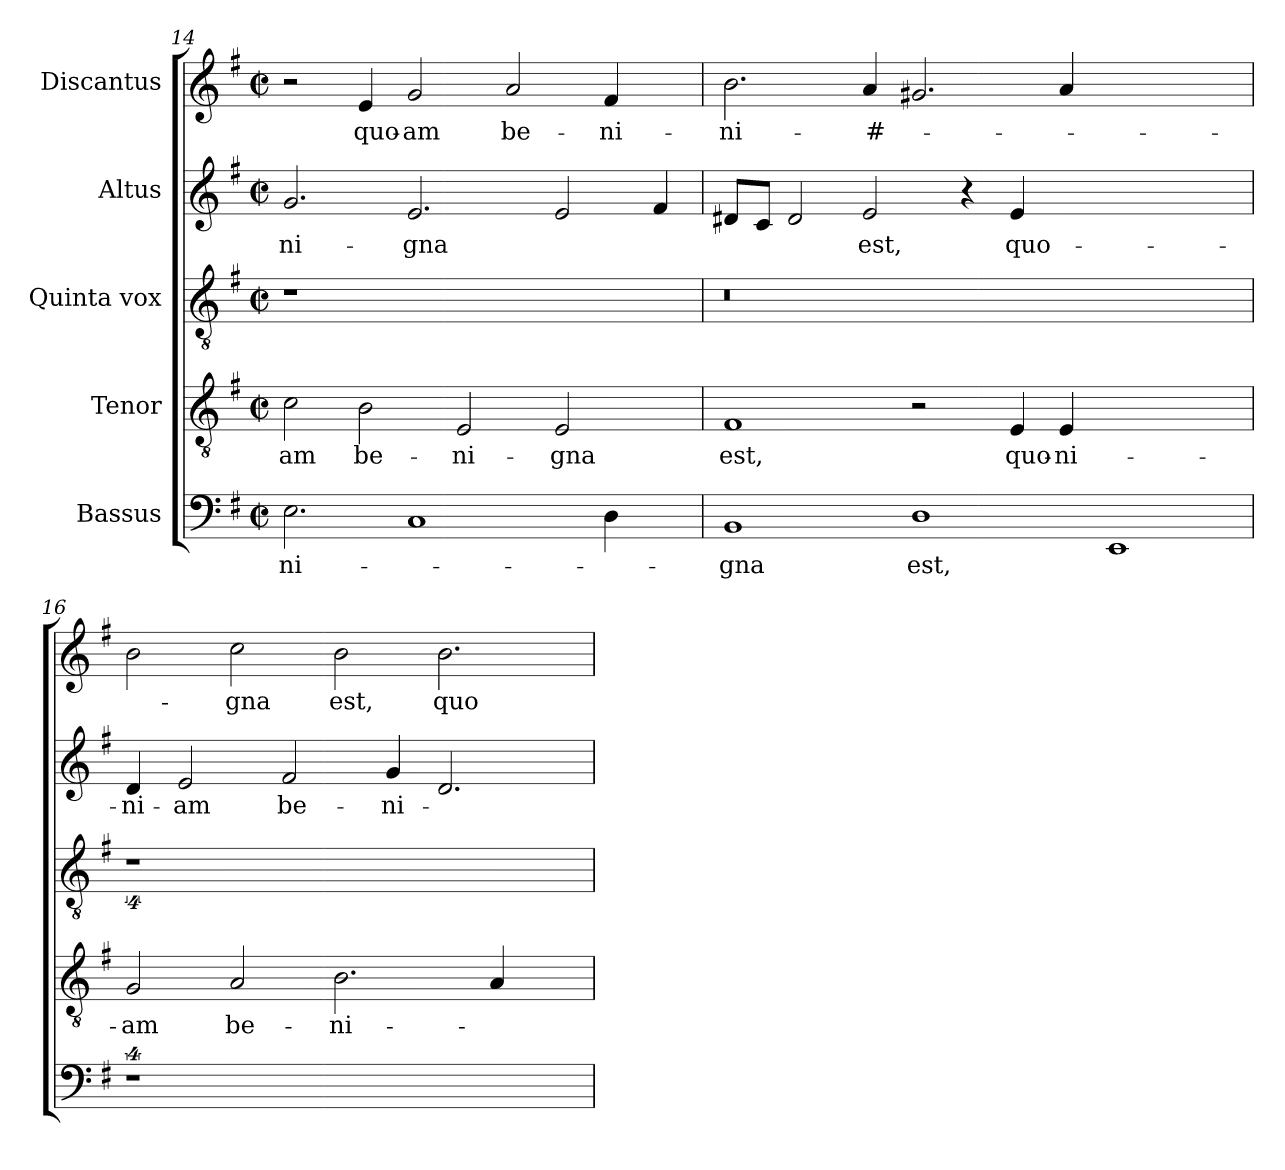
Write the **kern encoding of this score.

**kern	**text	**kern	**text	**kern	**kern	**text	**kern	**text
*part5	*part5	*part4	*part4	*part3	*part2	*part2	*part1	*part1
*staff5	*staff5	*staff4	*staff4	*staff3	*staff2	*staff2	*staff1	*staff1
*I"Bassus	*	*I"Tenor	*	*I"Quinta vox	*I"Altus	*	*I"Discantus	*
*clefF4	*	*clefGv2	*	*clefGv2	*clefG2	*	*clefG2	*
*k[f#]	*	*k[f#]	*	*k[f#]	*k[f#]	*	*k[f#]	*
*G:	*	*G:	*	*G:	*G:	*	*G:	*
*M2/2	*	*M2/2	*	*M2/2	*M2/2	*	*M2/2	*
*met(c|)	*	*met(c|)	*	*met(c|)	*met(c|)	*	*met(c|)	*
=14	=14	=14	=14	=14	=14	=14	=14	=14
!	!LO:LY:b:cj	!	!LO:LY:b:cj	!	!	!LO:LY:b:cj	!	!
2.E\	-ni-	2c\	-am	1r	2.g/	-ni-	2r	.
!	!	!	!LO:LY:b:cj	!	!	!	!	!LO:LY:b:cj
.	.	2B\	be-	.	.	.	4e/	quo-
!	!	!	!	!	!	!LO:LY:b:cj	!	!LO:LY:b:cj
1C	.	.	.	.	2.e/	-gna	2g/	-am
!	!	!	!LO:LY:b:cj	!	!	!	!	!
.	.	2E/	-ni-	1ryy	.	.	.	.
!	!	!	!	!	!	!	!	!LO:LY:b:cj
.	.	.	.	.	.	.	2a/	be-
!	!	!	!LO:LY:b:cj	!	!	!	!	!
.	.	2E/	-gna	.	2e/	.	.	.
!	!	!	!	!	!	!	!	!LO:LY:b:rj
4D\	.	.	.	.	.	.	4f#/	-ni-
4ryy	.	4ryy	.	4ryy	4f#/	.	4ryy	.
=15	=15	=15	=15	=15	=15	=15	=15	=15
!	!LO:LY:b:cj	!	!LO:LY:b:cj	!	!	!	!	!LO:LY:b:cj
*^	*	*	*	*	*	*	*	*
1BB	0ryy	-gna	1F#	est,	0.r	8d#/L	.	2.b\	-ni-
.	.	.	.	.	.	8c/J	.	.	.
.	.	.	.	.	.	2d#/	.	.	.
!	!	!	!	!	!	!	!LO:LY:b:cj	!	!LO:LY:b:rj
.	.	.	.	.	.	2e/	est,	4a/	-#-
!	!	!LO:LY:b:cj	!	!	!	!	!	!	!
1D	.	est,	2r	.	.	.	.	2.g#X/	.
.	.	.	.	.	.	4r	.	.	.
!	!	!	!	!LO:LY:b:cj	!	!	!LO:LY:b:cj	!	!
.	.	.	4E/	quo-	.	4e/	quo-	.	.
!	!	!	!	!LO:LY:b:rj	!	!	!	!	!
.	.	.	4E/	-ni-	.	1ryy	.	4a/	.
1ryy	1EE	.	1ryy	.	.	.	.	1ryy	.
.	.	.	.	.	.	4ryy	.	.	.
*v	*v	*	*	*	*	*	*	*	*
!!LO:LB:g=z
=16	=16	=16	=16	=16	=16	=16	=16	=16
!	!	!	!LO:LY:b:cj	!	!	!LO:LY:b:cj	!	!
4%9r	.	2G/	-am	4%9r	4d/	-ni-	2b\	.
!	!	!	!	!	!	!LO:LY:b:rj	!	!
.	.	.	.	.	2e/	-am	.	.
!	!	!	!LO:LY:b:cj	!	!	!	!	!LO:LY:b:cj
.	.	2A/	be-	.	.	.	2cc\	-gna
!	!	!	!	!	!	!LO:LY:b:cj	!	!
.	.	.	.	.	2f#/	be-	.	.
!	!	!	!LO:LY:b:cj	!	!	!	!	!LO:LY:b:cj
.	.	2.B\	-ni-	.	.	.	2b\	est,
!	!	!	!	!	!	!LO:LY:b:cj	!	!
.	.	.	.	.	4g/	-ni-	.	.
!	!	!	!	!	!	!	!	!LO:LY:b:cj
.	.	.	.	.	2.d/	.	2.b\	quo-
.	.	4A/	.	.	.	.	.	.
.	.	4ryy	.	.	.	.	.	.
=	=	=	=	=	=	=	=	=
*-	*-	*-	*-	*-	*-	*-	*-	*-
